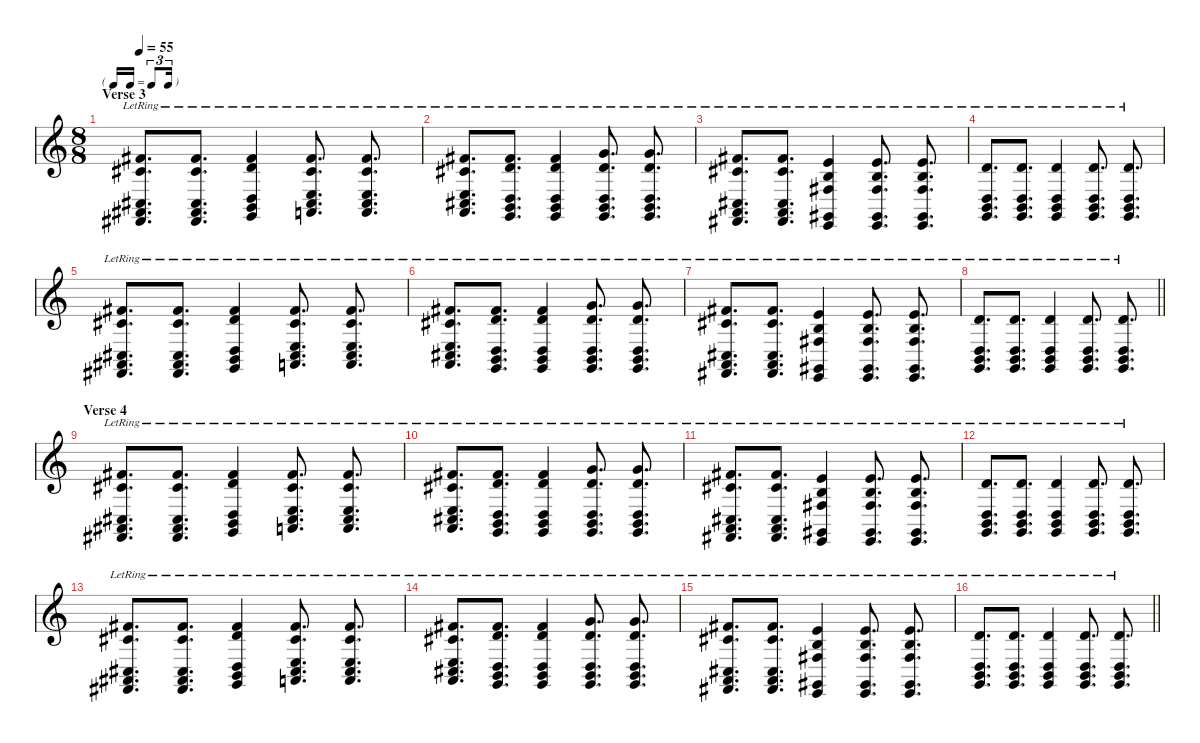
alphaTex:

\defaultSystemsLayout 4
\hideDynamics
\bracketExtendMode nobrackets
\singleTrackTrackNamePolicy hidden
\multiTrackTrackNamePolicy hidden
\otherSystemsTrackNameOrientation horizontal
\track ("Thom Yorke(piano)" "pno.") {instrument acousticgrandpiano}
\staff {score}
\tuning (E4 B3 G3 D3 A2 E2 B1)
\ts (8 8)
\tf triplet16th
\section ("" "Verse 3")
\tempo 55
\clef g2
\ks c
(2.1{lr acc #} 2.2{lr acc #} 4.5{lr acc #} 6.6{lr acc #} 7.7{lr acc #}).8{d dy mf beam Up} (2.1{lr acc #} 2.2{lr acc #} 4.5{lr acc #} 6.6{lr acc #} 7.7{lr acc #}).8{d beam Up} (2.1{lr acc #} 3.2{lr} 0.4{lr} 2.5{lr} 3.6{lr}).4{beam Up} (2.1{lr acc #} 2.2{lr acc #} 2.4{lr} 4.5{lr acc #} 5.6{lr}).8{d beam Up} (2.1{lr acc #} 2.2{lr acc #} 2.4{lr} 4.5{lr acc #} 5.6{lr}).8{d beam Up} |
(2.1{lr acc #} 2.2{lr acc #} 2.4{lr} 4.5{lr acc #} 5.6{lr}).8{d beam Up} (2.1{lr acc #} 3.2{lr} 0.4{lr} 2.5{lr} 3.6{lr}).8{d beam Up} (2.1{lr acc #} 3.2{lr} 0.4{lr} 2.5{lr} 3.6{lr}).4{beam Up} (3.1{lr} 3.2{lr} 0.4{lr} 2.5{lr} 3.6{lr}).8{d beam Up} (3.1{lr} 3.2{lr} 0.4{lr} 2.5{lr} 3.6{lr}).8{d beam Up} |
(2.1{lr acc #} 2.2{lr acc #} 4.5{lr acc #} 5.6{lr} 7.7{lr acc #}).8{d beam Up} (2.1{lr acc #} 2.2{lr acc #} 4.5{lr acc #} 5.6{lr} 7.7{lr acc #}).8{d beam Up} (0.1{lr} 0.2{lr} 4.4{acc #} 0.6{lr} 9.7{acc #}).4{beam Up} (0.1{lr} 0.2{lr} 4.4{acc #} 0.6{lr} 9.7{acc #}).8{d beam Up} (0.1{lr} 0.2{lr} 4.4{acc #} 0.6{lr} 9.7{acc #}).8{d beam Up} |
(3.2{lr} 0.4 2.5 3.6{lr}).8{d beam Up} (3.2{lr} 0.4{lr} 2.5{lr} 3.6{lr}).8{d beam Up} (3.2{lr} 0.4{lr} 2.5{lr} 3.6{lr}).4{beam Up} (3.2{lr} 0.4{lr} 2.5{lr} 3.6{lr}).8{d dy f beam Up} (3.2{lr} 0.4{lr} 2.5{lr} 3.6{lr}).8{d beam Up} |
(2.1{lr acc #} 2.2{lr acc #} 4.5{lr acc #} 6.6{lr acc #} 7.7{lr acc #}).8{d dy mf beam Up} (2.1{lr acc #} 2.2{lr acc #} 4.5{lr acc #} 6.6{lr acc #} 7.7{lr acc #}).8{d beam Up} (2.1{lr acc #} 3.2{lr} 0.4{lr} 2.5{lr} 3.6{lr}).4{beam Up} (2.1{lr acc #} 2.2{lr acc #} 2.4{lr} 4.5{lr acc #} 5.6{lr}).8{d beam Up} (2.1{lr acc #} 2.2{lr acc #} 2.4{lr} 4.5{lr acc #} 5.6{lr}).8{d beam Up} |
(2.1{lr acc #} 2.2{lr acc #} 2.4{lr} 4.5{lr acc #} 5.6{lr}).8{d beam Up} (2.1{lr acc #} 3.2{lr} 0.4{lr} 2.5{lr} 3.6{lr}).8{d beam Up} (2.1{lr acc #} 3.2{lr} 0.4{lr} 2.5{lr} 3.6{lr}).4{beam Up} (3.1{lr} 3.2{lr} 0.4{lr} 2.5{lr} 3.6{lr}).8{d beam Up} (3.1{lr} 3.2{lr} 0.4{lr} 2.5{lr} 3.6{lr}).8{d beam Up} |
(2.1{lr acc #} 2.2{lr acc #} 4.5{lr acc #} 5.6{lr} 7.7{lr acc #}).8{d beam Up} (2.1{lr acc #} 2.2{lr acc #} 4.5{lr acc #} 5.6{lr} 7.7{lr acc #}).8{d beam Up} (0.1{lr} 0.2{lr} 4.4{acc #} 0.6{lr} 9.7{acc #}).4{beam Up} (0.1{lr} 0.2{lr} 4.4{acc #} 0.6{lr} 9.7{acc #}).8{d beam Up} (0.1{lr} 0.2{lr} 4.4{acc #} 0.6{lr} 9.7{acc #}).8{d beam Up} |
\barLineRight lightlight
(3.2{lr} 0.4 2.5 3.6{lr}).8{d beam Up} (3.2{lr} 0.4{lr} 2.5{lr} 3.6{lr}).8{d beam Up} (3.2{lr} 0.4{lr} 2.5{lr} 3.6{lr}).4{beam Up} (3.2{lr} 0.4{lr} 2.5{lr} 3.6{lr}).8{d dy f beam Up} (3.2{lr} 0.4{lr} 2.5{lr} 3.6{lr}).8{d beam Up} |
\section ("" "Verse 4")
(2.1{lr acc #} 2.2{lr acc #} 4.5{lr acc #} 6.6{lr acc #} 7.7{lr acc #}).8{d dy mf beam Up} (2.1{lr acc #} 2.2{lr acc #} 4.5{lr acc #} 6.6{lr acc #} 7.7{lr acc #}).8{d beam Up} (2.1{lr acc #} 3.2{lr} 0.4{lr} 2.5{lr} 3.6{lr}).4{beam Up} (2.1{lr acc #} 2.2{lr acc #} 2.4{lr} 4.5{lr acc #} 5.6{lr}).8{d beam Up} (2.1{lr acc #} 2.2{lr acc #} 2.4{lr} 4.5{lr acc #} 5.6{lr}).8{d beam Up} |
(2.1{lr acc #} 2.2{lr acc #} 2.4{lr} 4.5{lr acc #} 5.6{lr}).8{d beam Up} (2.1{lr acc #} 3.2{lr} 0.4{lr} 2.5{lr} 3.6{lr}).8{d beam Up} (2.1{lr acc #} 3.2{lr} 0.4{lr} 2.5{lr} 3.6{lr}).4{beam Up} (3.1{lr} 3.2{lr} 0.4{lr} 2.5{lr} 3.6{lr}).8{d beam Up} (3.1{lr} 3.2{lr} 0.4{lr} 2.5{lr} 3.6{lr}).8{d beam Up} |
(2.1{lr acc #} 2.2{lr acc #} 4.5{lr acc #} 5.6{lr} 7.7{lr acc #}).8{d beam Up} (2.1{lr acc #} 2.2{lr acc #} 4.5{lr acc #} 5.6{lr} 7.7{lr acc #}).8{d beam Up} (0.1{lr} 0.2{lr} 4.4{acc #} 0.6{lr} 9.7{acc #}).4{beam Up} (0.1{lr} 0.2{lr} 4.4{acc #} 0.6{lr} 9.7{acc #}).8{d beam Up} (0.1{lr} 0.2{lr} 4.4{acc #} 0.6{lr} 9.7{acc #}).8{d beam Up} |
(3.2{lr} 0.4 2.5 3.6{lr}).8{d beam Up} (3.2{lr} 0.4{lr} 2.5{lr} 3.6{lr}).8{d beam Up} (3.2{lr} 0.4{lr} 2.5{lr} 3.6{lr}).4{beam Up} (3.2{lr} 0.4{lr} 2.5{lr} 3.6{lr}).8{d dy f beam Up} (3.2{lr} 0.4{lr} 2.5{lr} 3.6{lr}).8{d beam Up} |
(2.1{lr acc #} 2.2{lr acc #} 4.5{lr acc #} 6.6{lr acc #} 7.7{lr acc #}).8{d dy mf beam Up} (2.1{lr acc #} 2.2{lr acc #} 4.5{lr acc #} 6.6{lr acc #} 7.7{lr acc #}).8{d beam Up} (2.1{lr acc #} 3.2{lr} 0.4{lr} 2.5{lr} 3.6{lr}).4{beam Up} (2.1{lr acc #} 2.2{lr acc #} 2.4{lr} 4.5{lr acc #} 5.6{lr}).8{d beam Up} (2.1{lr acc #} 2.2{lr acc #} 2.4{lr} 4.5{lr acc #} 5.6{lr}).8{d beam Up} |
(2.1{lr acc #} 2.2{lr acc #} 2.4{lr} 4.5{lr acc #} 5.6{lr}).8{d beam Up} (2.1{lr acc #} 3.2{lr} 0.4{lr} 2.5{lr} 3.6{lr}).8{d beam Up} (2.1{lr acc #} 3.2{lr} 0.4{lr} 2.5{lr} 3.6{lr}).4{beam Up} (3.1{lr} 3.2{lr} 0.4{lr} 2.5{lr} 3.6{lr}).8{d beam Up} (3.1{lr} 3.2{lr} 0.4{lr} 2.5{lr} 3.6{lr}).8{d beam Up} |
(2.1{lr acc #} 2.2{lr acc #} 4.5{lr acc #} 5.6{lr} 7.7{lr acc #}).8{d beam Up} (2.1{lr acc #} 2.2{lr acc #} 4.5{lr acc #} 5.6{lr} 7.7{lr acc #}).8{d beam Up} (0.1{lr} 0.2{lr} 4.4{acc #} 0.6{lr} 9.7{acc #}).4{beam Up} (0.1{lr} 0.2{lr} 4.4{acc #} 0.6{lr} 9.7{acc #}).8{d beam Up} (0.1{lr} 0.2{lr} 4.4{acc #} 0.6{lr} 9.7{acc #}).8{d beam Up} |
\barLineRight lightlight
(3.2{lr} 0.4 2.5 3.6{lr}).8{d beam Up} (3.2{lr} 0.4{lr} 2.5{lr} 3.6{lr}).8{d beam Up} (3.2{lr} 0.4{lr} 2.5{lr} 3.6{lr}).4{beam Up} (3.2{lr} 0.4{lr} 2.5{lr} 3.6{lr}).8{d dy f beam Up} (3.2{lr} 0.4{lr} 2.5{lr} 3.6{lr}).8{d beam Up}
